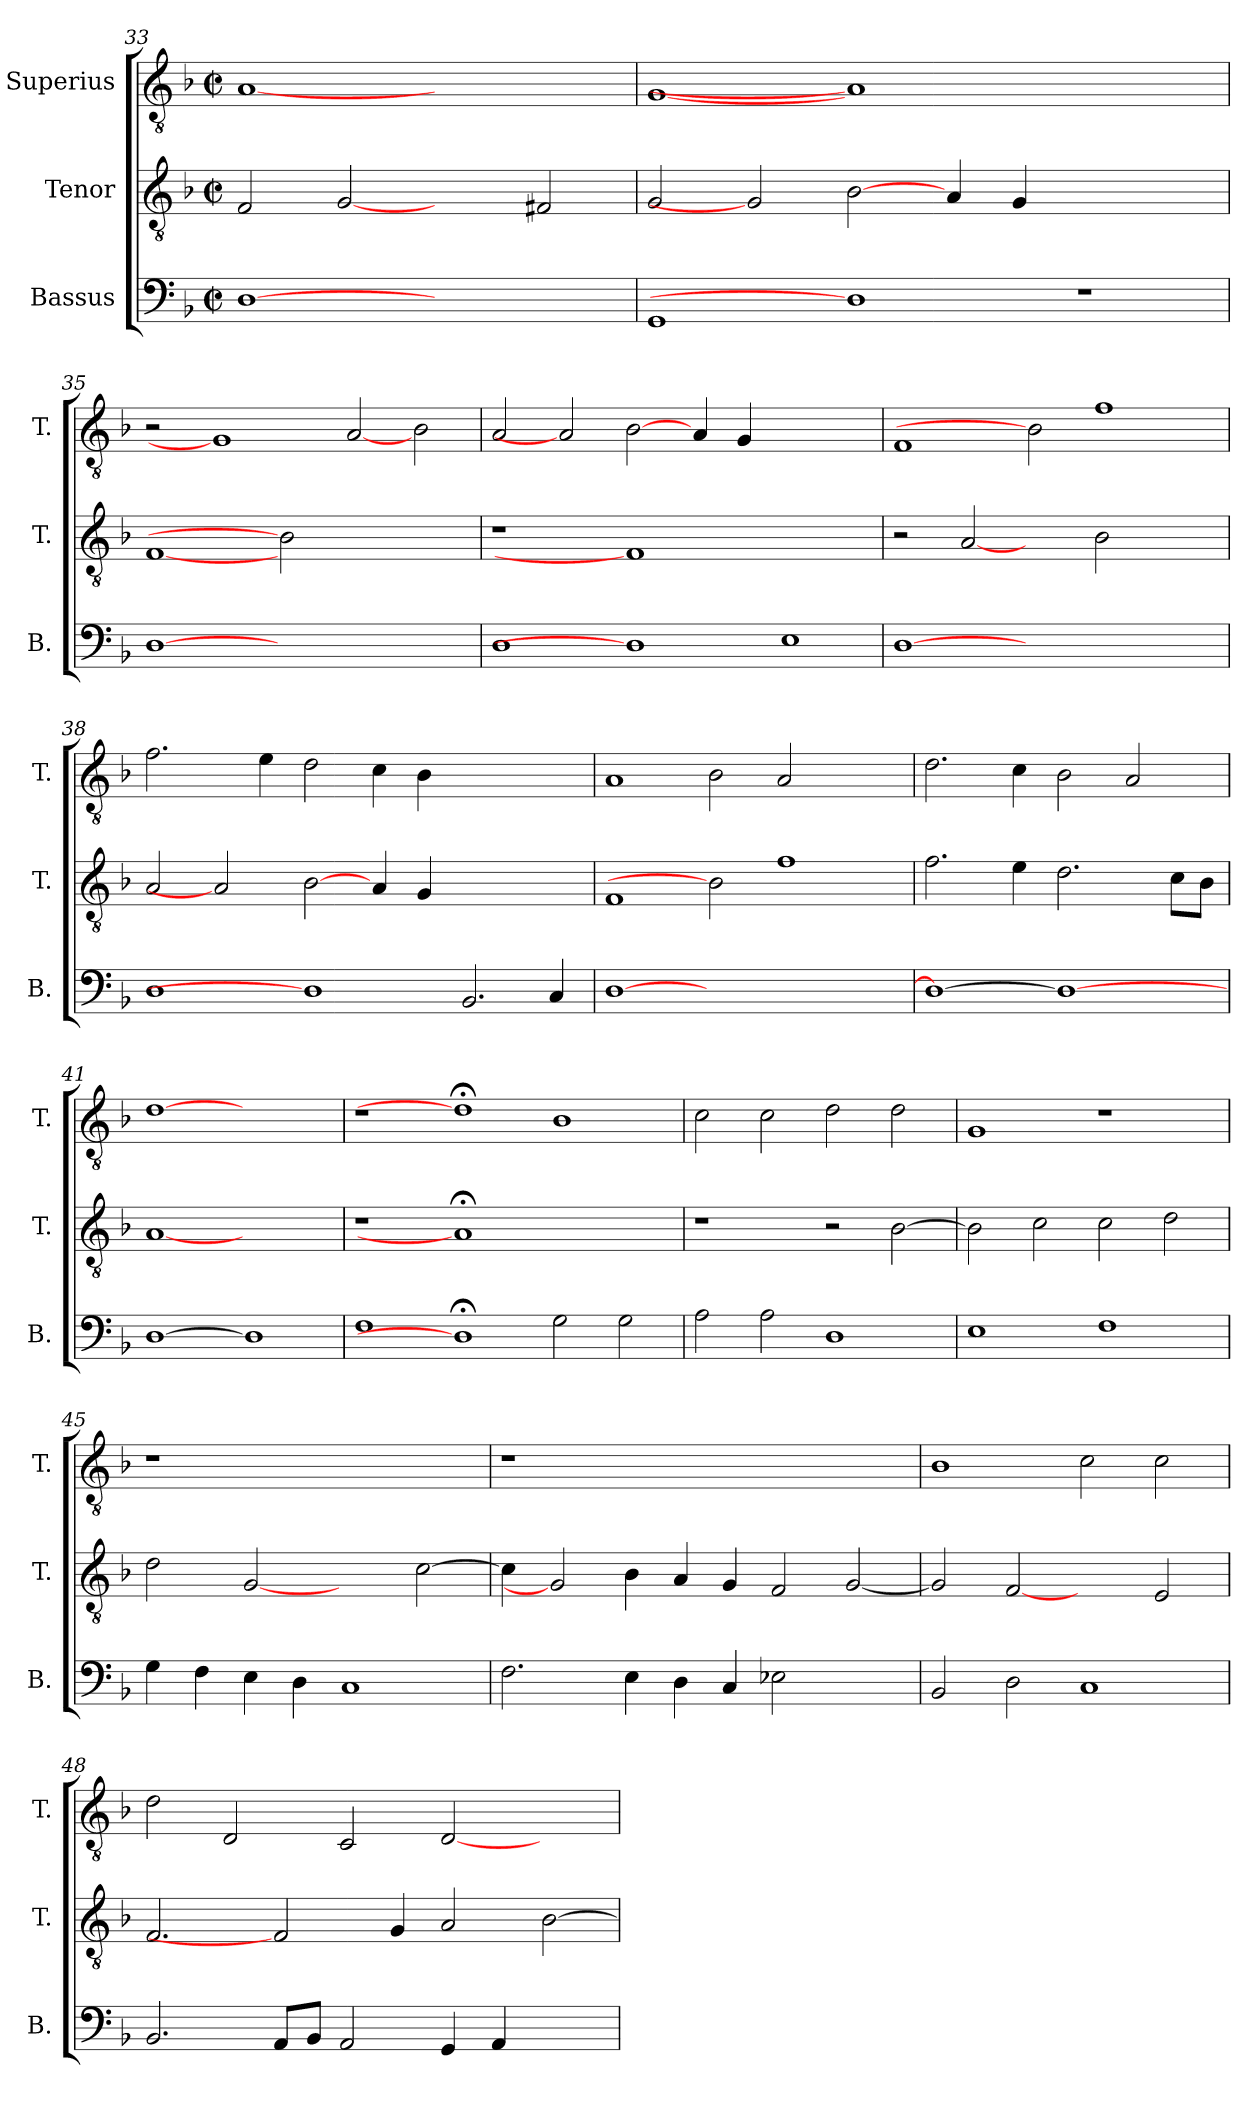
**kern	**kern	**kern
*part3	*part2	*part1
*staff3	*staff2	*staff1
*I"Bassus	*I"Tenor	*I"Superius
*I'B.	*I'T.	*I'T.
*clefF4	*clefGv2	*clefGv2
*	*ITrd7c12	*ITrd7c12
*k[b-]	*k[b-]	*k[b-]
*F:	*F:	*F:
*M2/2	*M2/2	*M2/2
*met(c|)	*met(c|)	*met(c|)
=33	=33	=33
[1Di	2FFi/	[1AAi
.	[2GGi	.
1ryy	2ryy	1ryy
.	2FF#Xi/	.
!!LO:LB:g=z
=34	=34	=34
1GGi	2GGi/	[1GGi
.	2GGi]	.
1Di]	[2BB-i	1AAi]
.	4AAi/	.
.	4GGi/	.
1r	1ryy	1ryy
=35	=35	=35
[1Di	[1FFi	2r
.	.	1GGi]
1.ryy	2BB-i]	.
.	1ryy	[2AAi
.	.	2BB-i\
=36	=36	=36
!	!LO:N:vis=1	!
1Di	1r	2AAi/
.	.	2AAi]
1Di]	1FFi]	[2BB-i
.	.	4AAi/
.	.	4GGi/
1Ei	1ryy	1ryy
=37	=37	=37
[1Di	2r	1FFi
.	[2AAi	.
1.ryy	2ryy	2BB-i]
.	2BB-i\	1Fi
.	2ryy	.
=38	=38	=38
1Di	2AAi/	2.Fi\
.	2AAi]	.
.	.	4Ei\
1Di]	[2BB-i	2Di\
.	4AAi/	4Ci\
.	4GGi/	4BB-i\
2.BB-i/	1ryy	1ryy
4Ci/	.	.
!!LO:LB:g=z
=39	=39	=39
[>1Di	1FFi	1AAi
1.ryy	2BB-i]	2BB-i\
.	1Fi	2AAi/
.	.	2ryy
=40	=40	=40
1Di_>	2.Fi\	2.Di\
.	4Ei\	4Ci\
1Di_	2.Di\	2BB-i\
.	.	2AAi/
.	8Ci\L	.
.	8BB-i\J	.
=41	=41	=41
[1Di	[1AAi	[1Di
1Di]	1ryy	1ryy
=42	=42	=42
!	!LO:N:vis=1	!
1Fi	1r	1r
1D;i]	1AA;i]	1D;i]
2Gi\	1ryy	1BB-i
2Gi\	.	.
=43	=43	=43
2Ai\	1r	2Ci\
2Ai\	.	2Ci\
1Di	2r	2Di\
.	[>2BB-i\	2Di\
=44	=44	=44
1Ei	2BB-i\]	1GGi
.	2Ci\	.
1Fi	2Ci\	1r
.	2Di\	.
!!LO:PB:g=z
=45	=45	=45
!	!	!LO:N:vis=1
4Gi\	2Di\	1r
4Fi\	.	.
4Ei\	[2GGi	.
4Di\	.	.
1Ci	2ryy	1ryy
.	[>2Ci\	.
=46	=46	=46
!	!	!LO:N:vis=1
2.Fi\	4Ci\]	1r
.	2GGi]	.
4Ei\	4BB-i\	.
4Di\	4AAi/	1.ryy
4Ci/	4GGi/	.
2E-Xi\	2FFi/	.
2ryy	[<2GGi/	.
=47	=47	=47
2BB-i/	2GGi/]	1BB-i
2Di\	[2FFi	.
1Ci	2ryy	2Ci\
.	2EEi/	2Ci\
=48	=48	=48
2.BB-i/	2.FFi/	2Di\
.	.	2DDi/
8AAi/L	2FFi]	.
8BB-i/J	.	.
2AAi/	.	2CCi/
.	4GGi/	.
4GGi/	2AAi/	[<2DDi/
4AAi/	.	.
2ryy	[>2BB-i\	2ryy
=	=	=
*-	*-	*-
